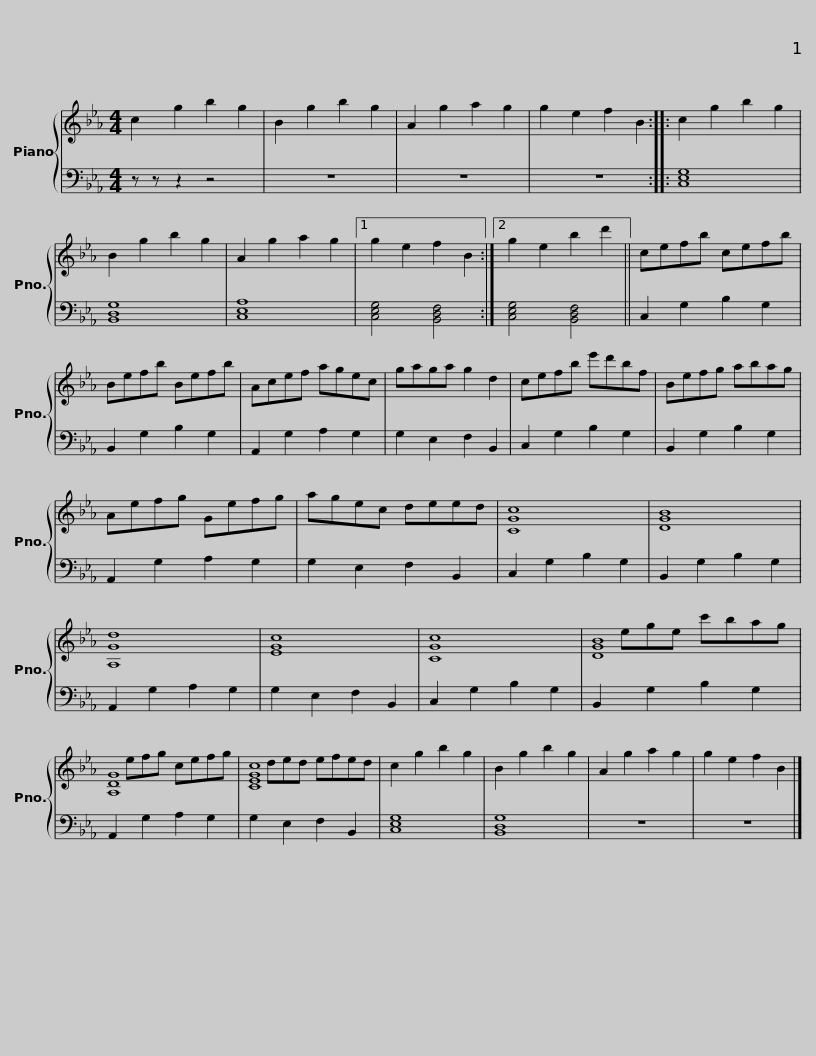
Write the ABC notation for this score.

X:1
%%score { ( 1 3 ) | 2 }
L:1/8
M:4/4
I:linebreak $
K:Eb
V:1 treble
V:3 treble
V:2 bass
V:1
 c2 g2 b2 g2 | B2 g2 b2 g2 | A2 g2 a2 g2 | g2 e2 f2 B2 :: c2 g2 b2 g2 | %5
 B2 g2 b2 g2 | A2 g2 a2 g2 |1 g2 e2 f2 B2 :|2$ g2 e2 b2 d'2 || cefb cefb | %10
 Befb Befb | Acef agec | gaga g2 d2 | cefb e'd'bf |$ Befg abag | %15
 Aefg Gefg | agec deed | [CGc]8 | [DGB]8 | [A,Gd]8 | %20
 [EGc]8 |$ [CGc]8 | [DGB]8 | [A,DG]8 | [CEGc]8 | %25
 c2 g2 b2 g2 | B2 g2 b2 g2 |$ A2 g2 a2 g2 | g2 e2 f2 B2 |] %29
V:2
 z z z2 z4 | z8 | z8 | z8 :: [C,E,G,]8 | %5
 [B,,D,G,]8 | [C,E,A,]8 |1 [C,E,G,]4 [B,,D,F,]4 :|2$ [C,E,G,]4 [B,,D,F,]4 || C,2 G,2 B,2 G,2 | %10
 B,,2 G,2 B,2 G,2 | A,,2 G,2 A,2 G,2 | G,2 E,2 F,2 B,,2 | C,2 G,2 B,2 G,2 |$ B,,2 G,2 B,2 G,2 | %15
 A,,2 G,2 A,2 G,2 | G,2 E,2 F,2 B,,2 | C,2 G,2 B,2 G,2 | B,,2 G,2 B,2 G,2 | A,,2 G,2 A,2 G,2 | %20
 G,2 E,2 F,2 B,,2 |$ C,2 G,2 B,2 G,2 | B,,2 G,2 B,2 G,2 | A,,2 G,2 A,2 G,2 | G,2 E,2 F,2 B,,2 | %25
 [C,E,G,]8 | [B,,D,G,]8 |$ z8 | z8 |] %29
V:3
 x8 | x8 | x8 | x8 :: x8 | %5
 x8 | x8 |1 x8 :|2$ x8 || x8 | %10
 x8 | x8 | x8 | x8 |$ x8 | %15
 x8 | x8 | x8 | x8 | x8 | %20
 x8 |$ x8 | x ege c'bag | x efg cefg | x ded efed | %25
 x8 | x8 |$ x8 | x8 |] %29
